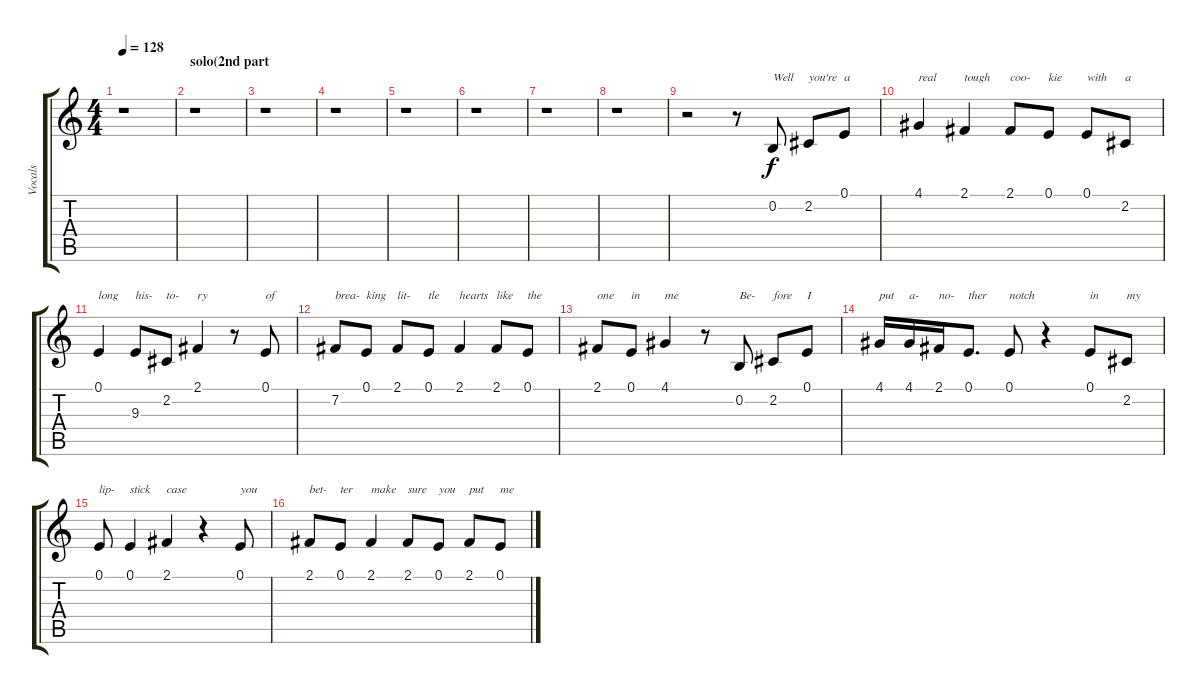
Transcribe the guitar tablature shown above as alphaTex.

\track ("Vocals" "Vocals") {instrument lead6voice}
\staff {score tabs}
\tuning (E4 B3 G3 D3 A2 E2) {hide}
\ts (4 4)
\tempo 128
\clef g2
\ks c
r.1{dy f} |
\section ("" "solo(2nd part")
r.1 |
r.1 |
r.1 |
r.1 |
r.1 |
r.1 |
r.1 |
r.2 r.8 0.2.8{txt "Well"} 2.2.8{txt "you're"} 0.1.8{txt "a"} |
4.1.4{txt "real"} 2.1.4{txt "tough"} 2.1.8{txt "coo-"} 0.1.8{txt "kie"} 0.1.8{txt "with"} 2.2.8{txt "a"} |
0.1.4{txt "long"} 9.3.8{txt "his-"} 2.2.8{txt "to-"} 2.1.4{txt "ry"} r.8 0.1.8{txt "of"} |
7.2.8{txt "brea-"} 0.1.8{txt "king"} 2.1.8{txt "lit-"} 0.1.8{txt "tle"} 2.1.4{txt "hearts"} 2.1.8{txt "like"} 0.1.8{txt "the"} |
2.1.8{txt "one"} 0.1.8{txt "in"} 4.1.4{txt "me"} r.8 0.2.8{txt "Be-"} 2.2.8{txt "fore"} 0.1.8{txt "I"} |
4.1.16{txt "put"} 4.1.16{txt "a-"} 2.1.16{txt "no-"} 0.1.8{d txt "ther"} 0.1.8{txt "notch"} r.4 0.1.8{txt "in"} 2.2.8{txt "my"} |
0.1.8{txt "lip-"} 0.1.4{txt "stick"} 2.1.4{txt "case"} r.4 0.1.8{txt "you"} |
2.1.8{txt "bet-"} 0.1.8{txt "ter"} 2.1.4{txt "make"} 2.1.8{txt "sure"} 0.1.8{txt "you"} 2.1.8{txt "put"} 0.1.8{txt "me"}
